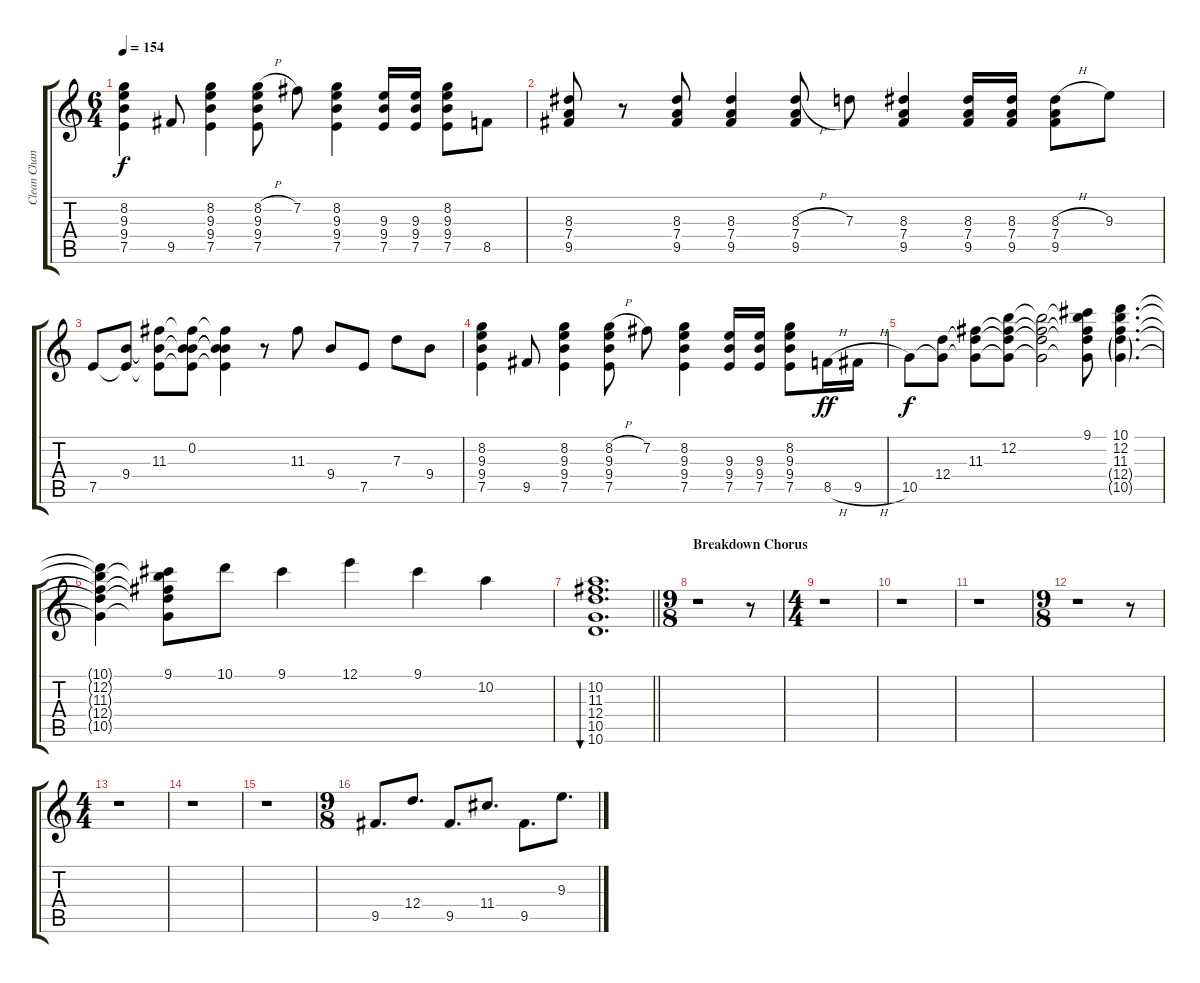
\track ("Clean Channel Rhythm_Overdub" "Clean Chan") {instrument electricguitarjazz}
\staff {score tabs}
\tuning (E4 B3 G3 D3 A2 E2) {hide}
\ts (6 4)
\tempo 154
\clef g2
\ks c
(8.2 9.3 9.4 7.5).4{dy f} 9.5.8 (8.2 9.3 9.4 7.5).4 (8.2{h} 9.3 9.4 7.5).8 7.2.8 (8.2 9.3 9.4 7.5).4 (9.3 9.4 7.5).16 (9.3 9.4 7.5).16 (8.2 9.3 9.4 7.5).8 8.5.8 |
(8.3 7.4 9.5).8 r.8 (8.3 7.4 9.5).8 (8.3 7.4 9.5).4 (8.3{h} 7.4 9.5).8 7.3.8 (8.3 7.4 9.5).4 (8.3 7.4 9.5).16 (8.3 7.4 9.5).16 (8.3{h} 7.4 9.5).8 9.3.8 |
7.5.8 (9.4 7.5{t}).8 (11.3 9.4{t} 7.5{t}).8 (0.2 11.3{t} 9.4{t} 7.5{t}).8 (0.2{t} 11.3{t} 9.4{t} 7.5{t}).4 r.8 11.3.8 9.4.8 7.5.8 7.3.8 9.4.8 |
(8.2 9.3 9.4 7.5).4 9.5.8 (8.2 9.3 9.4 7.5).4 (8.2{h} 9.3 9.4 7.5).8 7.2.8 (8.2 9.3 9.4 7.5).4 (9.3 9.4 7.5).16 (9.3 9.4 7.5).16 (8.2 9.3 9.4 7.5).8 8.5{h}.16{dy ff} 9.5{h}.16 |
10.5.8{dy f} (12.4 10.5{t}).8 (11.3 12.4{t} 10.5{t}).8 (12.2 11.3{t} 12.4{t} 10.5{t}).8 (12.2{t} 11.3{t} 12.4{t} 10.5{t}).2 (9.1 12.2{t} 11.3{t} 12.4{t} 10.5{t}).8 (10.1 12.2 11.3 12.4{g} 10.5{g}).4{d} |
(10.1{t} 12.2{t} 11.3{t} 12.4{t} 10.5{t}).4 (9.1 12.2{t} 11.3{t} 12.4{t} 10.5{t}).8 10.1.8 9.1.4 12.1.4 9.1.4 10.2.4 |
\barLineRight lightlight
(10.2 11.3 12.4 10.5 10.6).1{d bu 480} |
\ts (9 8)
\section ("" "Breakdown Chorus")
r.1 r.8 |
\ts (4 4)
r.1 |
r.1 |
r.1 |
\ts (9 8)
r.1 r.8 |
\ts (4 4)
r.1 |
r.1 |
r.1 |
\ts (9 8)
9.5.8{d} 12.4.8{d} 9.5.8{d} 11.4.8{d} 9.5.8{d} 9.3.8{d}
